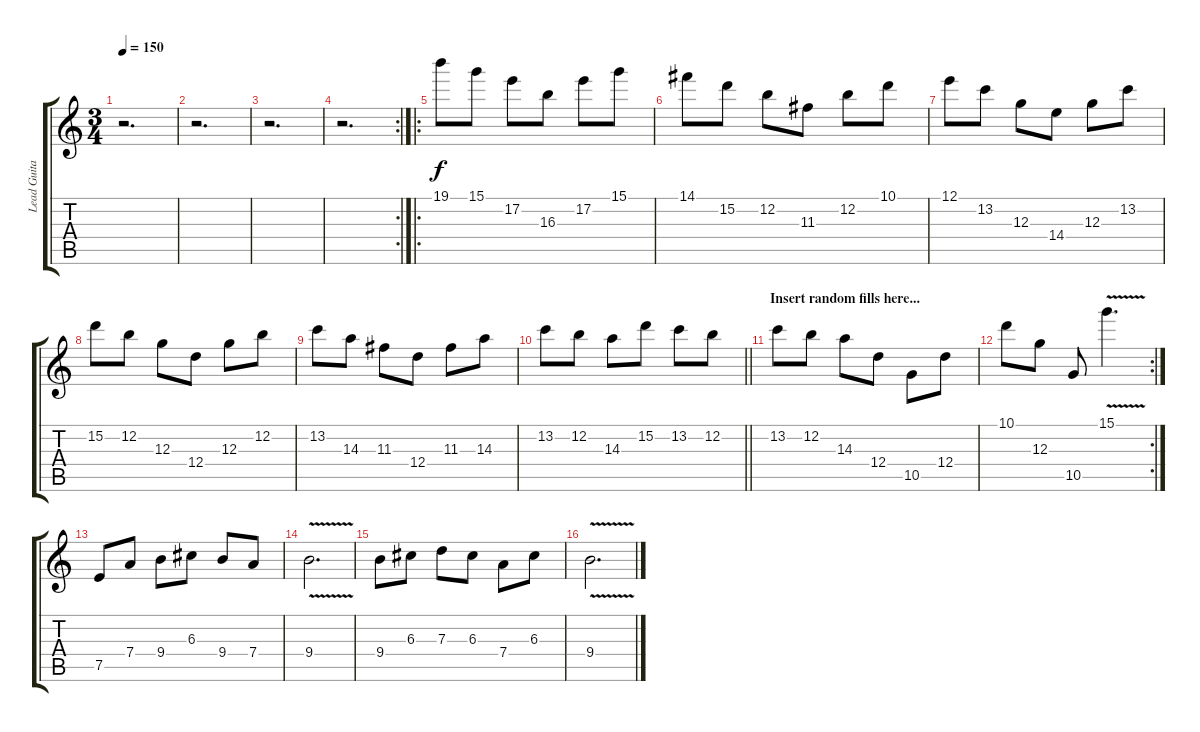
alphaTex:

\track ("Lead Guitar 1" "Lead Guita") {instrument overdrivenguitar}
\staff {score tabs}
\tuning (E4 B3 G3 D3 A2 E2) {hide}
\ts (3 4)
\tempo 150
\clef g2
\ks c
r.2{d dy f} |
r.2{d} |
r.2{d} |
\rc 2
r.2{d} |
\ro
19.1.8 15.1.8 17.2.8 16.3.8 17.2.8 15.1.8 |
14.1.8 15.2.8 12.2.8 11.3.8 12.2.8 10.1.8 |
12.1.8 13.2.8 12.3.8 14.4.8 12.3.8 13.2.8 |
15.2.8 12.2.8 12.3.8 12.4.8 12.3.8 12.2.8 |
13.2.8 14.3.8 11.3.8 12.4.8 11.3.8 14.3.8 |
\barLineRight lightlight
13.2.8 12.2.8 14.3.8 15.2.8 13.2.8 12.2.8 |
\section ("" "Insert random fills here...")
13.2.8 12.2.8 14.3.8 12.4.8 10.5.8 12.4.8 |
\rc 2
10.1.8 12.3.8 10.5.8 15.1{v}.4{d} |
7.5.8 7.4.8 9.4.8 6.3.8 9.4.8 7.4.8 |
9.4{v}.2{d} |
9.4.8 6.3.8 7.3.8 6.3.8 7.4.8 6.3.8 |
9.4{v}.2{d}
